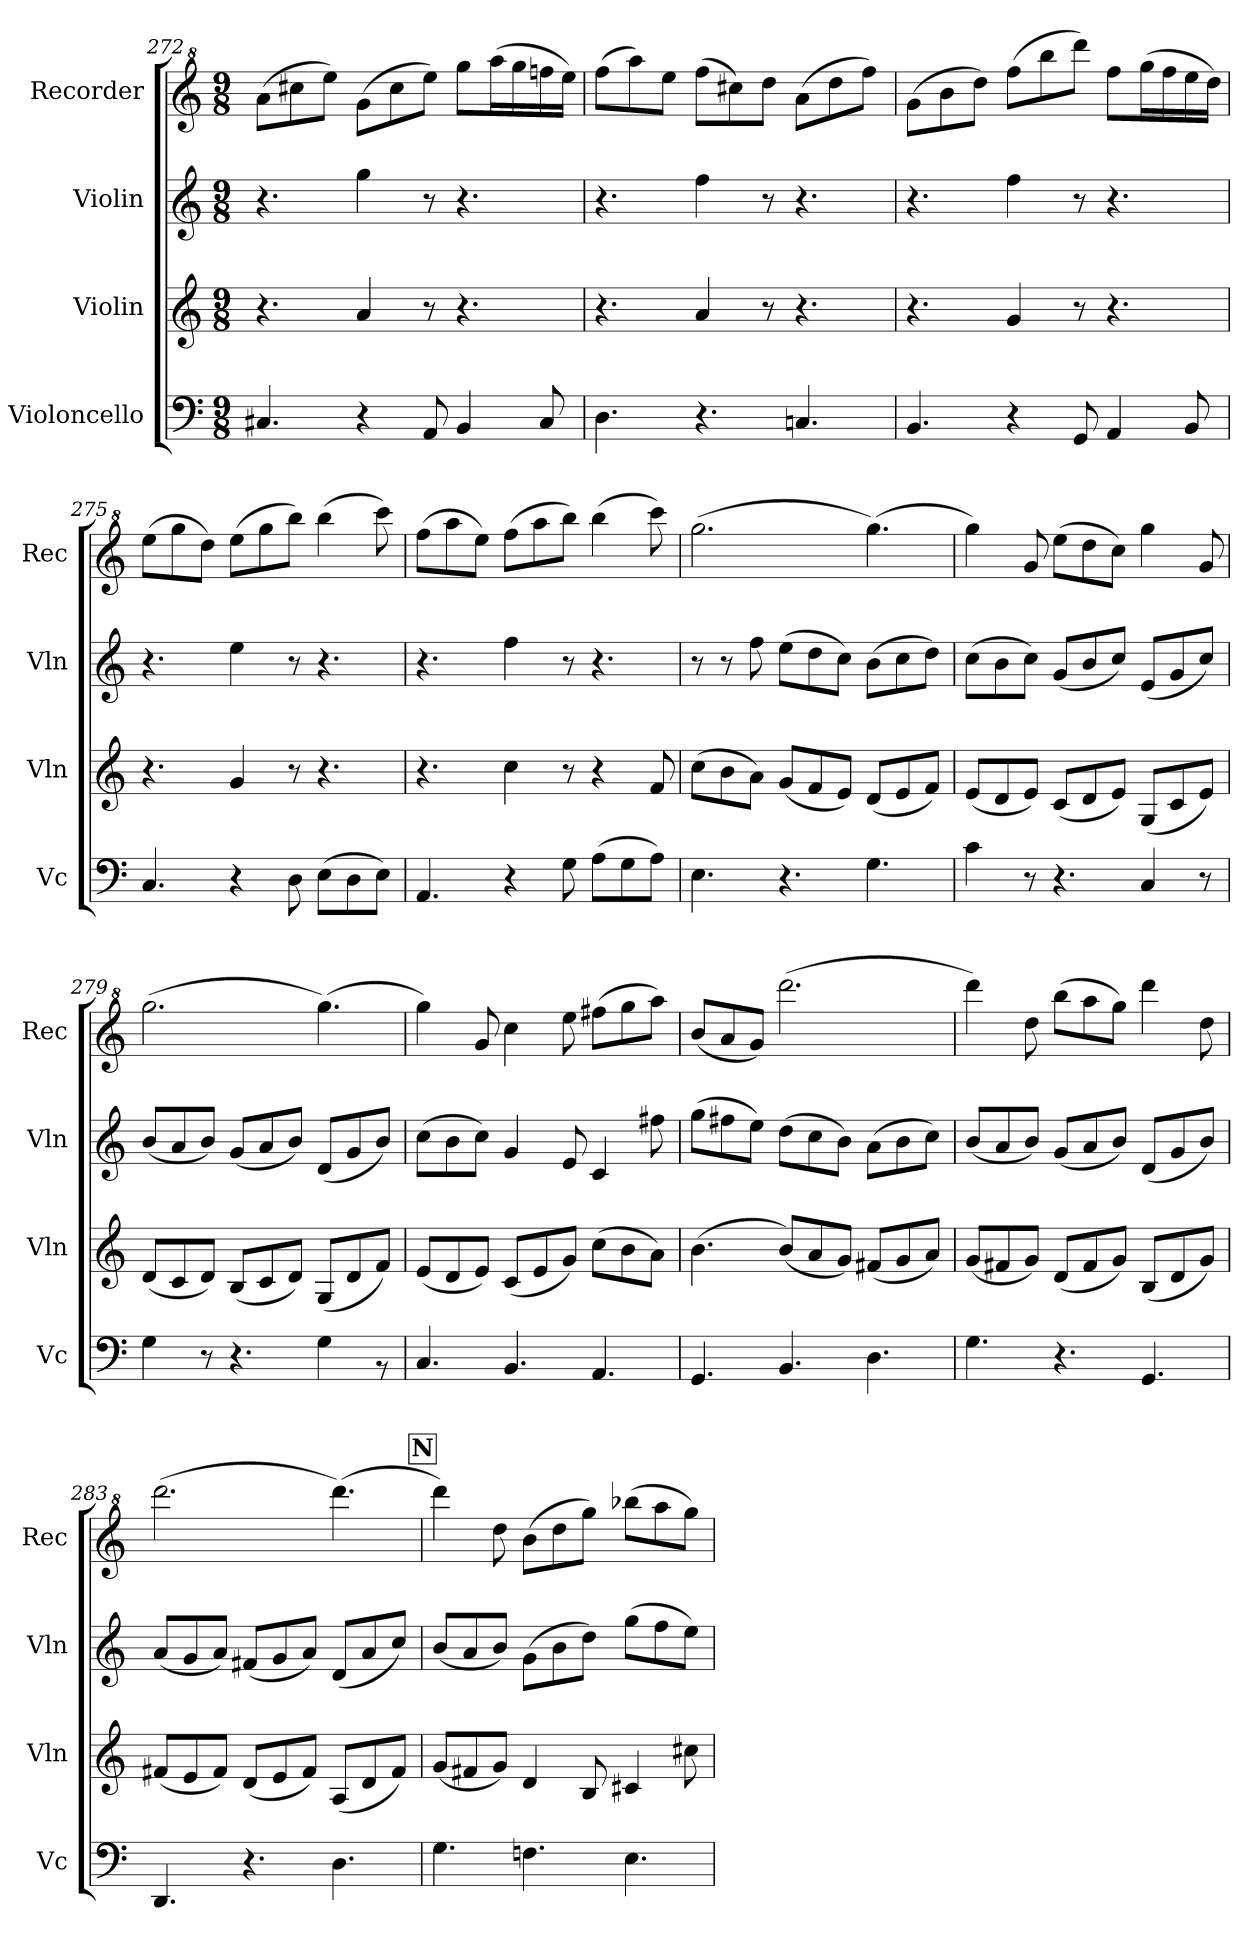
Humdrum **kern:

**kern	**kern	**kern	**kern
*part4	*part3	*part2	*part1
*staff4	*staff3	*staff2	*staff1
*I"Violoncello	*I"Violin	*I"Violin	*I"Recorder
*I'Vc	*I'Vln	*I'Vln	*I'Rec
!!LO:PB:g=z
*clefF4	*clefG2	*clefG2	*clefG^2
*k[]	*k[]	*k[]	*k[]
*M9/8	*M9/8	*M9/8	*M9/8
=272	=272	=272	=272
4.C#X/	4.r	4.r	(8aa\L
.	.	.	8ccc#X\
.	.	.	8eee\J)
4r	4a/	4gg\	(8gg\L
.	.	.	8ccc#\
8AA/	8r	8r	8eee\J)
4BB/	4.r	4.r	8ggg\L
.	.	.	(16aaa\L
.	.	.	16ggg\
8C#/	.	.	16fffn\
.	.	.	16eee\JJ)
=273	=273	=273	=273
4.D\	4.r	4.r	(8fff\L
.	.	.	8aaa\)
.	.	.	8eee\J
4.r	4a/	4ff\	(8fff\L
.	.	.	8ccc#X\)
.	8r	8r	8ddd\J
4.Cn/	4.r	4.r	(8aa\L
.	.	.	8ddd\
.	.	.	8fff\J)
=274	=274	=274	=274
4.BB/	4.r	4.r	(8gg\L
.	.	.	8bb\
.	.	.	8ddd\J)
4r	4g/	4ff\	(8fff\L
.	.	.	8bbb\
8GG/	8r	8r	8dddd\J)
4AA/	4.r	4.r	8fff\L
.	.	.	(16ggg\L
.	.	.	16fff\
8BB/	.	.	16eee\
.	.	.	16ddd\JJ)
=275	=275	=275	=275
4.C/	4.r	4.r	(8eee\L
.	.	.	8ggg\
.	.	.	8ddd\J)
4r	4g/	4ee\	(8eee\L
.	.	.	8ggg\
8D\	8r	8r	8bbb\J)
(8E\L	4.r	4.r	(4bbb\
8D\	.	.	.
8E\J)	.	.	8cccc\)
!!LO:LB:g=z
=276	=276	=276	=276
4.AA/	4.r	4.r	(8fff\L
.	.	.	8aaa\
.	.	.	8eee\J)
4r	4cc\	4ff\	(8fff\L
.	.	.	8aaa\
8G\	8r	8r	8bbb\J)
(8A\L	4r	4.r	(4bbb\
8G\	.	.	.
8A\J)	8f/	.	8cccc\)
=277	=277	=277	=277
4.E\	(8cc\L	8r	(2.ggg\
.	8b\	8r	.
.	8a\J)	8ff\	.
4.r	(8g/L	(8ee\L	.
.	8f/	8dd\	.
.	8e/J)	8cc\J)	.
4.G\	(8d/L	(8b\L	(4.ggg\)
.	8e/	8cc\	.
.	8f/J)	8dd\J)	.
=278	=278	=278	=278
4c\	(8e/L	(8cc\L	4ggg\)
.	8d/	8b\	.
8r	8e/J)	8cc\J)	8gg/
4.r	(8c/L	(8g/L	(8eee\L
.	8d/	8b/	8ddd\
.	8e/J)	8cc/J)	8ccc\J)
4C/	(8G/L	(8e/L	4ggg\
.	8c/	8g/	.
8r	8e/J)	8cc/J)	8gg/
=279	=279	=279	=279
4G\	(8d/L	(8b/L	(2.ggg\
.	8c/	8a/	.
8r	8d/J)	8b/J)	.
4.r	(8B/L	(8g/L	.
.	8c/	8a/	.
.	8d/J)	8b/J)	.
4G\	(8G/L	(8d/L	(4.ggg\)
.	8d/	8g/	.
8rBB	8f/J)	8b/J)	.
!!LO:LB:g=z
=280	=280	=280	=280
4.C/	(8e/L	(8cc\L	4ggg\)
.	8d/	8b\	.
.	8e/J)	8cc\J)	8gg/
4.BB/	(8c/L	4g/	4ccc\
.	8e/	.	.
.	8g/J)	8e/	8eee\
4.AA/	(8cc\L	4c/	(8fff#X\L
.	8b\	.	8ggg\
.	8a\J)	8ff#X\	8aaa\J)
=281	=281	=281	=281
4.GG/	(4.b\	(8gg\L	(8bb/L
.	.	8ff#X\	8aa/
.	.	8ee\J)	8gg/J)
4.BB/	(8b/L)	(8dd\L	(2.dddd\
.	8a/	8cc\	.
.	8g/J)	8b\J)	.
4.D\	(8f#X/L	(8a\L	.
.	8g/	8b\	.
.	8a/J)	8cc\J)	.
=282	=282	=282	=282
4.G\	(8g/L	(8b/L	4dddd\)
.	8f#X/	8a/	.
.	8g/J)	8b/J)	8ddd\
4.r	(8d/L	(8g/L	(8bbb\L
.	8f#/	8a/	8aaa\
.	8g/J)	8b/J)	8ggg\J)
4.GG/	(8B/L	(8d/L	4dddd\
.	8d/	8g/	.
.	8g/J)	8b/J)	8ddd\
=283	=283	=283	=283
4.DD/	(8f#X/L	(8a/L	(2.dddd\
.	8e/	8g/	.
.	8f#/J)	8a/J)	.
4.r	(8d/L	(8f#X/L	.
.	8e/	8g/	.
.	8f#/J)	8a/J)	.
4.D\	(8A/L	(8d/L	(4.dddd\)
.	8d/	8a/	.
.	8f#/J)	8cc/J)	.
!!LO:PB:g=z
!!LO:REH:place=s1:a:B:fs=14:t=N
=284	=284	=284	=284
4.G\	(8g/L	(8b/L	4dddd\)
.	8f#X/	8a/	.
.	8g/J)	8b/J)	8ddd\
4.Fn\	4d/	(8g\L	(8bb\L
.	.	8b\	8ddd\
.	8B/	8dd\J)	8ggg\J)
4.E\	4c#X/	(8gg\L	(8bbb-X\L
.	.	8ff\	8aaa\
.	8cc#X\	8ee\J)	8ggg\J)
=	=	=	=
*-	*-	*-	*-
